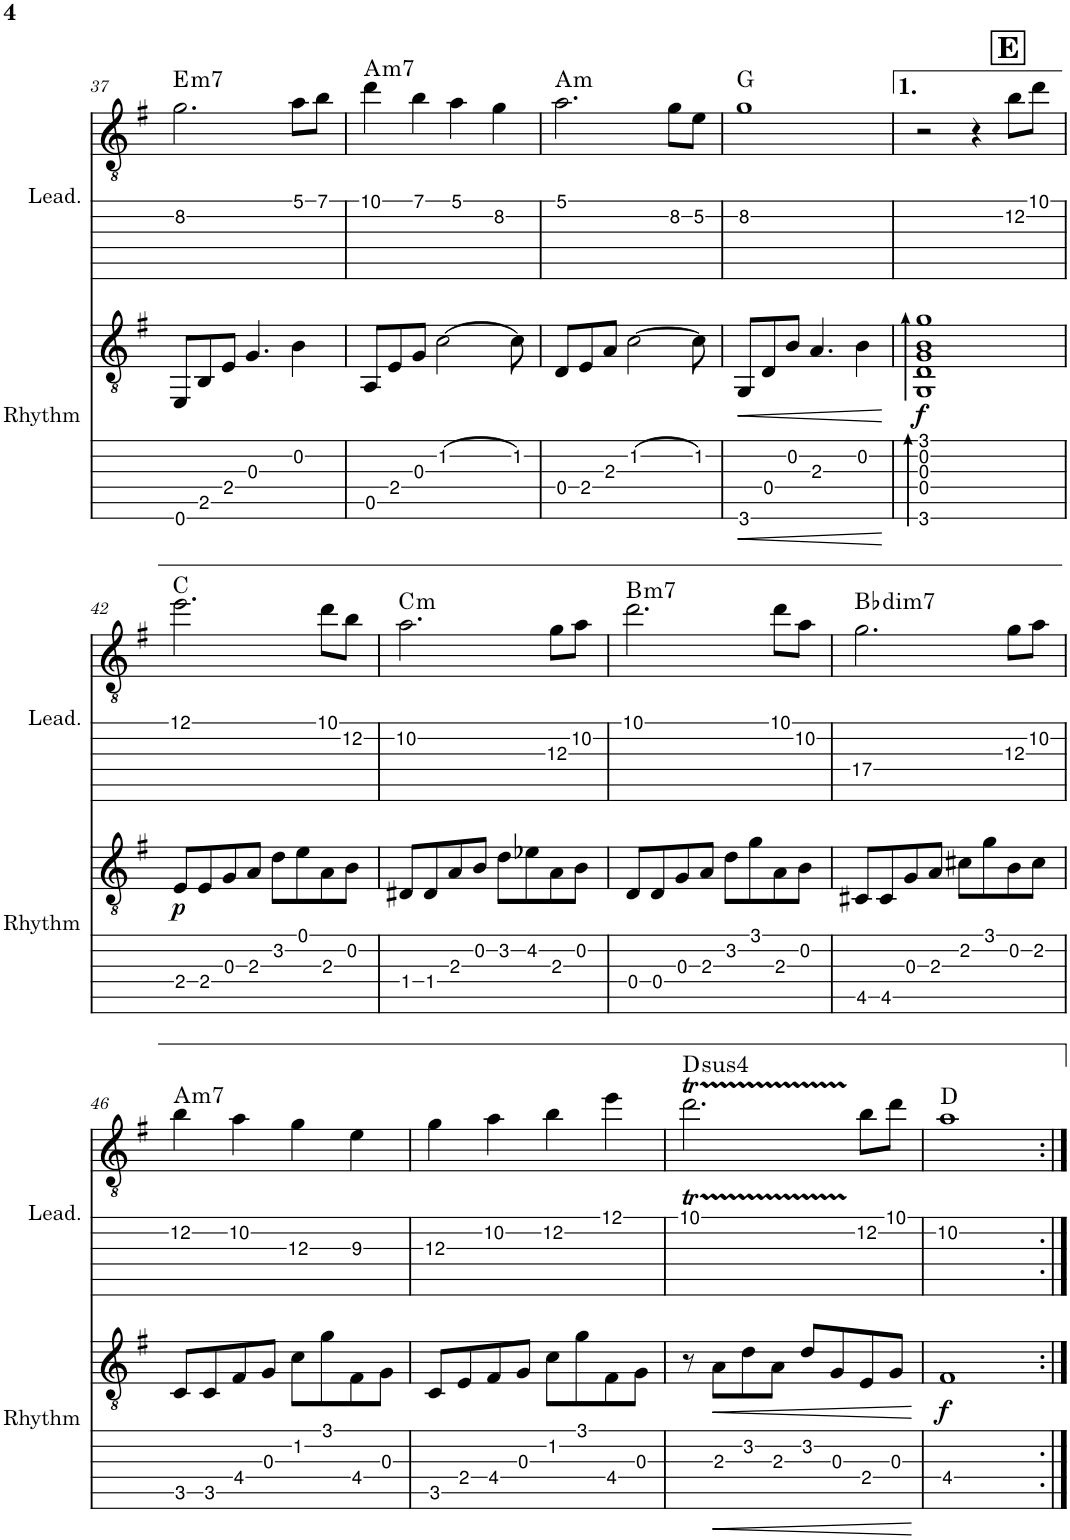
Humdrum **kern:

**kern	**kern	**dynam	**kern	**kern	**harte
*part2	*part2	*part2	*part1	*part1	*part1
*staff4	*staff3	*staff3/4	*staff2	*staff1	*
*I"Rhythm Guitar	*	*	*I"Lead Guitar	*	*
*I'Rhythm	*	*	*I'Lead.	*	*
!!LO:PB:g=z
*	*clefGv2	*	*	*clefGv2	*
*Trd-1c-2	*Trd-1c-2	*	*Trd-1c-2	*Trd-1c-2	*
*k[f#]	*k[f#]	*	*k[f#]	*k[f#]	*
*M4/4	*M4/4	*	*M4/4	*M4/4	*
=37	=37	=37	=37	=37	=37
!	!	!	!	!	!LO:H:kt=m7
8EEL	8EE/L	.	2.g	2.g\	E:min7
8BBJ	8BB/	.	.	.	.
8E	8E/J	.	.	.	.
4.G	4.G/	.	.	.	.
4B	4B\	.	8aL	8a\L	.
.	.	.	8bJ	8b\J	.
=38	=38	=38	=38	=38	=38
!	!	!	!	!	!LO:H:kt=m7
8AAL	8AA/L	.	4dd	4dd\	A:min7
8EJ	8E/	.	.	.	.
8G	8G/J	.	4b	4b\	.
[2c	[2c\	.	.	.	.
.	.	.	4a	4a\	.
.	.	.	4g	4g\	.
8c]	8c\]	.	.	.	.
=39	=39	=39	=39	=39	=39
!	!	!	!	!	!LO:H:kt=m
8DL	8D/L	.	2.a	2.a\	A:min
8EJ	8E/	.	.	.	.
8A	8A/J	.	.	.	.
[2c	[2c\	.	.	.	.
.	.	.	8gL	8g\L	.
8c]	8c\]	.	8eJ	8e\J	.
=40	=40	=40	=40	=40	=40
!	!	!LO:HP:b	!	!	!
8GGL	8GG/L	<	1g	1g	G:maj
8DJ	8D/	.	.	.	.
8B	8B/J	.	.	.	.
4.A	4.A/	.	.	.	.
4B	4B\	.	.	.	.
.	.	[	.	.	.
!!LO:REH:place=s1:a:B:cj:fs=14:t=E:qo=3
=41	=41	=41	=41	=41	=41
!	!	!LO:DY:b	!	!	!
1GG 1D 1G 1B 1g	1GG 1D 1G 1B 1g	f	2r	2r	.
.	.	.	4r	4r	.
.	.	.	8bL	8b\L	.
.	.	.	8ddJ	8dd\J	.
!!LO:LB:g=z
=42	=42	=42	=42	=42	=42
!	!	!LO:DY:b	!	!	!
8EL	8E/L	p	2.ee	2.ee\	C:maj
8EJ	8E/	.	.	.	.
8GL	8G/	.	.	.	.
8AJ	8A/J	.	.	.	.
8dL	8d\L	.	.	.	.
8eJ	8e\	.	.	.	.
8AL	8A\	.	8ddL	8dd\L	.
8BJ	8B\J	.	8bJ	8b\J	.
=43	=43	=43	=43	=43	=43
!	!	!	!	!	!LO:H:kt=m
8D#XL	8D#X/L	.	2.a	2.a\	C:min
8D#J	8D#/	.	.	.	.
8AL	8A/	.	.	.	.
8BJ	8B/J	.	.	.	.
8dL	8d\L	.	.	.	.
8e-XJ	8e-X\	.	.	.	.
8AL	8A\	.	8gL	8g\L	.
8BJ	8B\J	.	8aJ	8a\J	.
=44	=44	=44	=44	=44	=44
!	!	!	!	!	!LO:H:kt=m7
8DL	8D/L	.	2.dd	2.dd\	B:min7
8DJ	8D/	.	.	.	.
8GL	8G/	.	.	.	.
8AJ	8A/J	.	.	.	.
8dL	8d\L	.	.	.	.
8gJ	8g\	.	.	.	.
8AL	8A\	.	8ddL	8dd\L	.
8BJ	8B\J	.	8aJ	8a\J	.
=45	=45	=45	=45	=45	=45
!	!	!	!	!	!LO:H:kt=dim7
8C#XL	8C#X/L	.	2.g	2.g\	Bb:dim7
8C#J	8C#/	.	.	.	.
8GL	8G/	.	.	.	.
8AJ	8A/J	.	.	.	.
8c#XL	8c#X\L	.	.	.	.
8gJ	8g\	.	.	.	.
8BL	8B\	.	8gL	8g\L	.
8c#J	8c#\J	.	8aJ	8an\J	.
!!LO:LB:g=z
=46	=46	=46	=46	=46	=46
!	!	!	!	!	!LO:H:kt=m7
8CL	8C/L	.	4b	4bn\	A:min7
8CJ	8C/	.	.	.	.
8F#L	8F#/	.	4a	4a\	.
8GJ	8G/J	.	.	.	.
8cL	8c\L	.	4g	4g\	.
8gJ	8g\	.	.	.	.
8F#L	8F#\	.	4e	4e\	.
8GJ	8G\J	.	.	.	.
=47	=47	=47	=47	=47	=47
8CL	8C/L	.	4g	4g\	.
8EJ	8E/	.	.	.	.
8F#L	8F#/	.	4a	4a\	.
8GJ	8G/J	.	.	.	.
8cL	8c\L	.	4b	4b\	.
8gJ	8g\	.	.	.	.
8F#L	8F#\	.	4ee	4ee\	.
8GJ	8G\J	.	.	.	.
=48	=48	=48	=48	=48	=48
!	!	!	!	!	!LO:H:kt=4
8r	8r	.	2.ddT	2.ddT\	D:sus4
!	!	!LO:HP:b	!	!	!
8A	8A\L	<	.	.	.
8dL	8d\	.	.	.	.
8AJ	8A\J	.	.	.	.
8dL	8d/L	.	.	.	.
8GJ	8G/	.	.	.	.
8EL	8E/	.	8bL	8b\L	.
8GJ	8G/J	.	8ddJ	8dd\J	.
.	.	[	.	.	.
=49	=49	=49	=49	=49	=49
!	!	!LO:DY:b	!	!	!
1F#	1F#	f	1a	1a	D:maj
=:|!	=:|!	=:|!	=:|!	=:|!	=:|!
*-	*-	*-	*-	*-	*-
